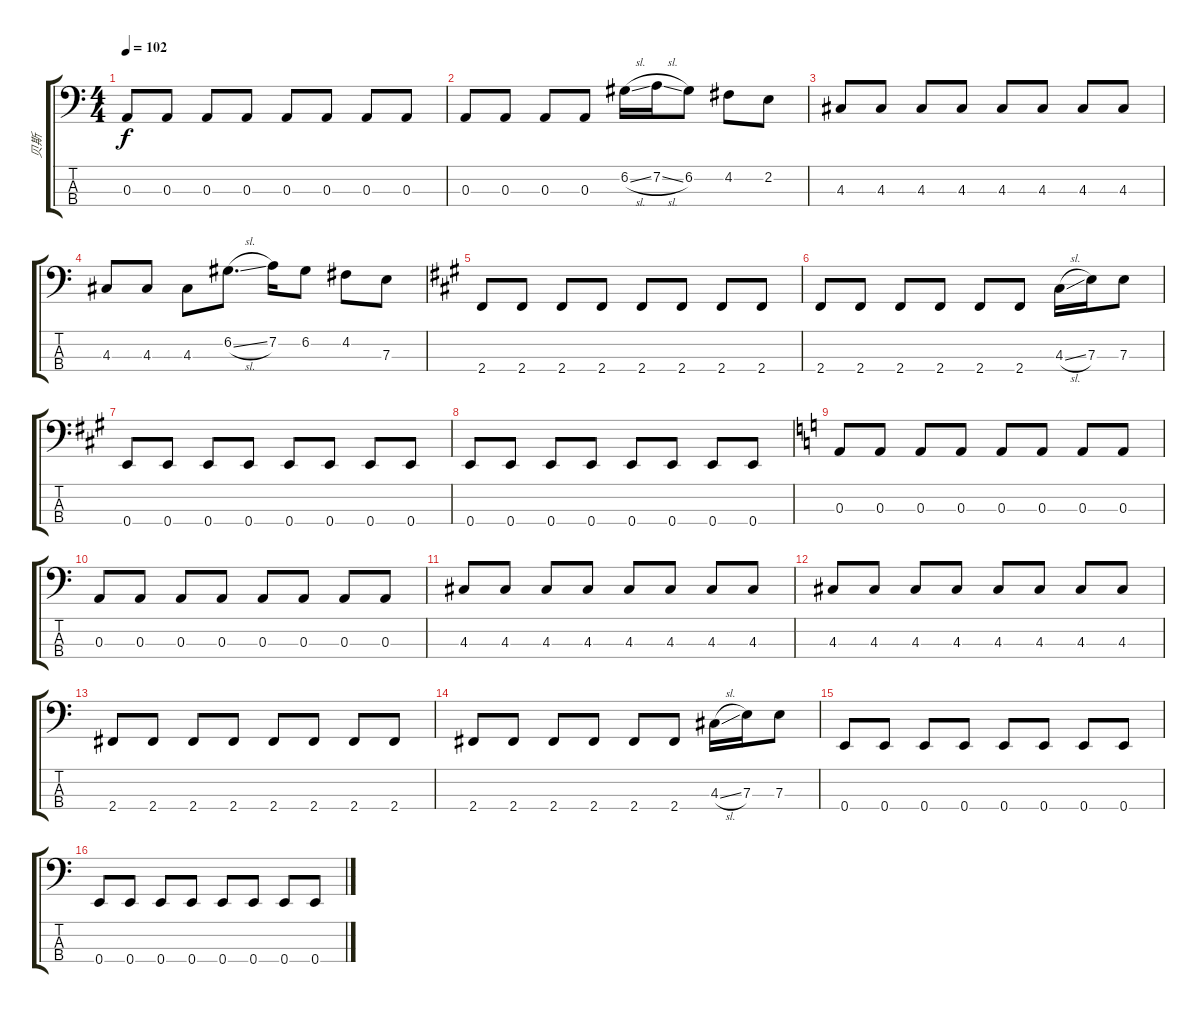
\track ("贝斯" "贝斯") {instrument electricbassfinger}
\staff {score tabs}
\tuning (G2 D2 A1 E1) {hide}
\ts (4 4)
\tempo 102
\clef f4
\ks c
0.3.8{dy f} 0.3.8 0.3.8 0.3.8 0.3.8 0.3.8 0.3.8 0.3.8 |
0.3.8 0.3.8 0.3.8 0.3.8 6.2{sl}.16 7.2{sl}.16 6.2.8 4.2.8 2.2.8 |
4.3.8 4.3.8 4.3.8 4.3.8 4.3.8 4.3.8 4.3.8 4.3.8 |
4.3.8 4.3.8 4.3.8 6.2{sl}.8{d} 7.2.16 6.2.8 4.2.8 7.3.8 |
\ks a
2.4.8 2.4.8 2.4.8 2.4.8 2.4.8 2.4.8 2.4.8 2.4.8 |
2.4.8 2.4.8 2.4.8 2.4.8 2.4.8 2.4.8 4.3{sl}.16 7.3.16 7.3.8 |
0.4.8 0.4.8 0.4.8 0.4.8 0.4.8 0.4.8 0.4.8 0.4.8 |
0.4.8 0.4.8 0.4.8 0.4.8 0.4.8 0.4.8 0.4.8 0.4.8 |
\ks c
0.3.8 0.3.8 0.3.8 0.3.8 0.3.8 0.3.8 0.3.8 0.3.8 |
0.3.8 0.3.8 0.3.8 0.3.8 0.3.8 0.3.8 0.3.8 0.3.8 |
4.3.8 4.3.8 4.3.8 4.3.8 4.3.8 4.3.8 4.3.8 4.3.8 |
4.3.8 4.3.8 4.3.8 4.3.8 4.3.8 4.3.8 4.3.8 4.3.8 |
2.4.8 2.4.8 2.4.8 2.4.8 2.4.8 2.4.8 2.4.8 2.4.8 |
2.4.8 2.4.8 2.4.8 2.4.8 2.4.8 2.4.8 4.3{sl}.16 7.3.16 7.3.8 |
0.4.8 0.4.8 0.4.8 0.4.8 0.4.8 0.4.8 0.4.8 0.4.8 |
0.4.8 0.4.8 0.4.8 0.4.8 0.4.8 0.4.8 0.4.8 0.4.8
